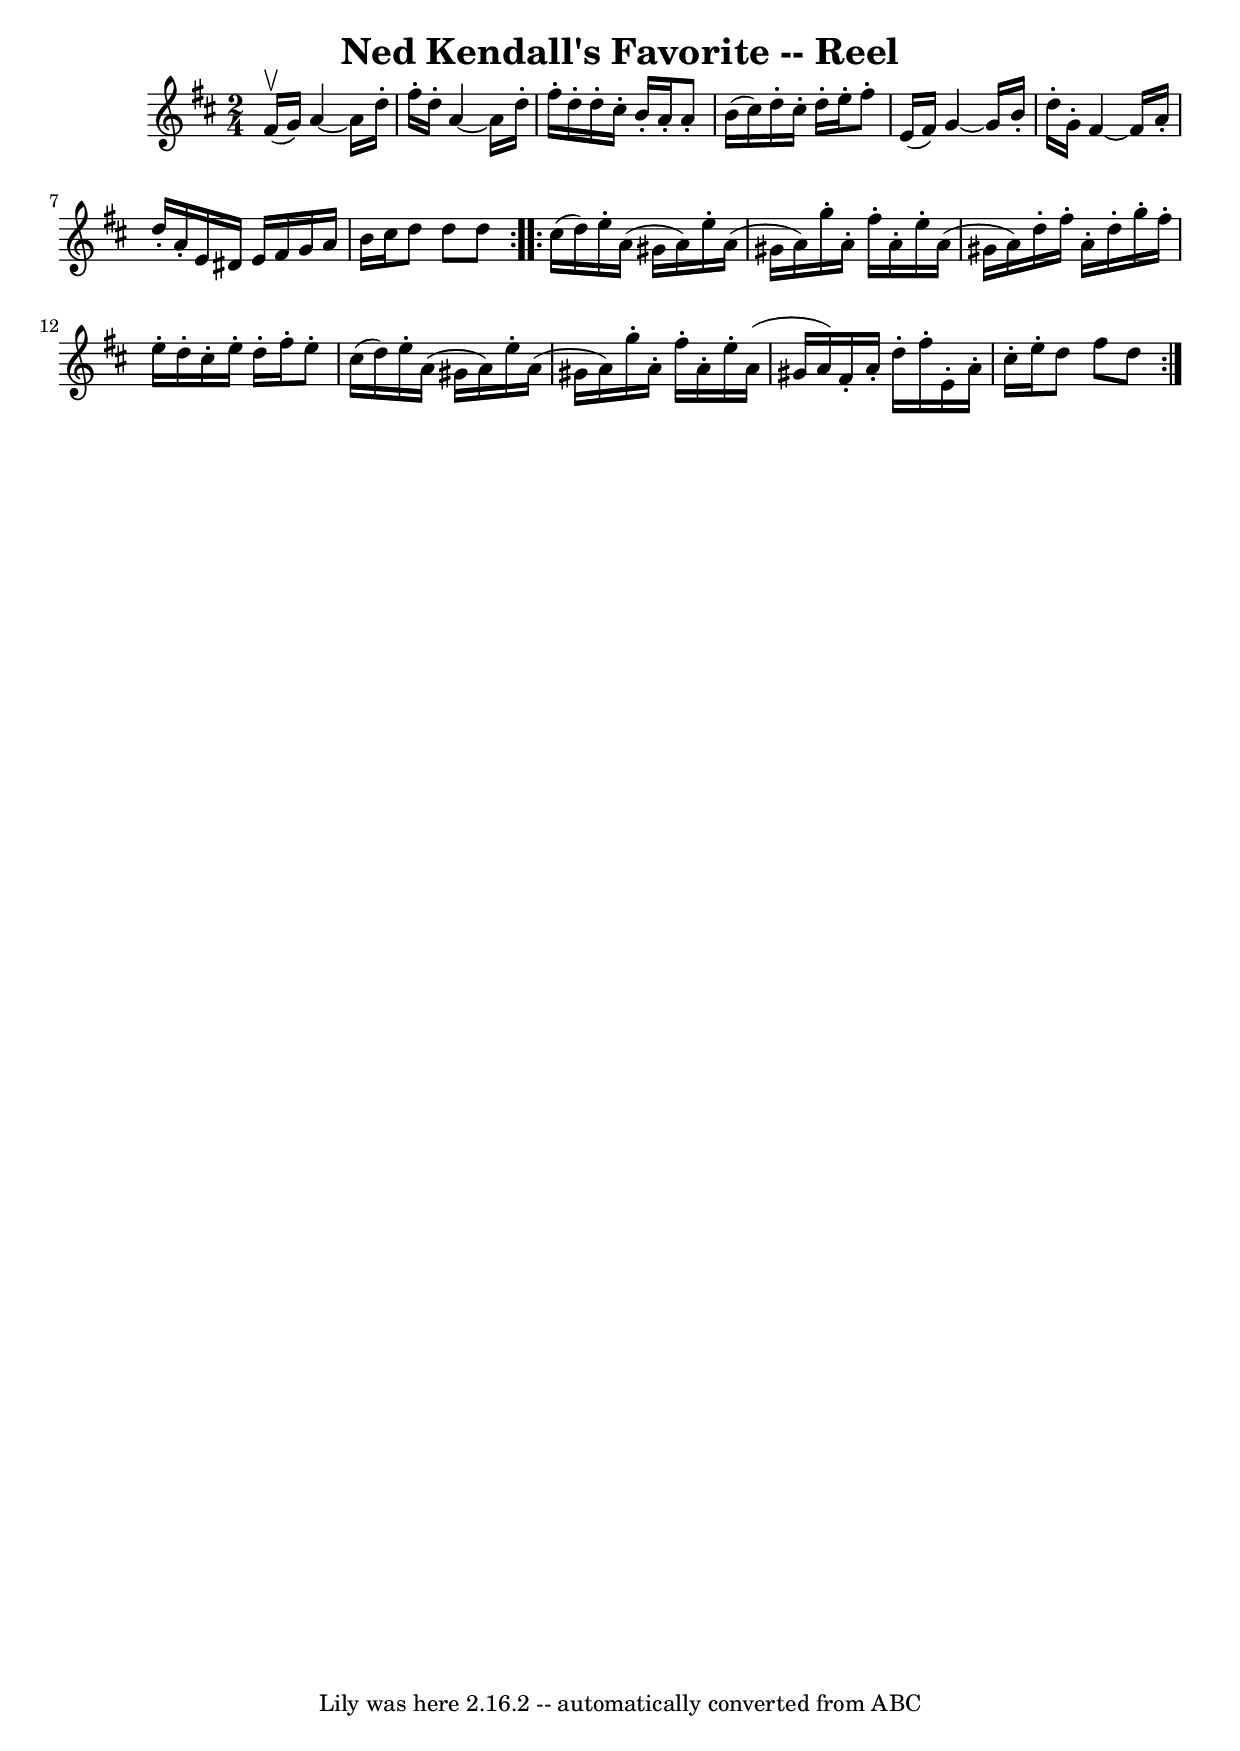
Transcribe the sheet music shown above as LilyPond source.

\version "2.16.2"
\include "Mammoth.ily"
\header {
  %% book = "Ryan's Mammoth Collection"
 crossRefNumber = "1"
 footnotes = ""
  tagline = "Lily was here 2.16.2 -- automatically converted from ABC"
  title = "Ned Kendall's Favorite -- Reel"

}
voicedefault =  {



  \repeat volta 2 {

    \time 2/4 
    \key d \major fis'16^\upbow(g'16)  |
 a'4   ~ a'16 d''16-. fis''16-. d''16-.    |
 a'4   ~ a'16 d''16-. fis''16-. d''16-.   |
 d''16-. cis''16-. b'16-. a'16-. a'8-. b'16 (cis''16)   |
 d''16-. cis''16-. d''16-. e''16-. fis''8-. e'16 (fis'16) |
 g'4   ~ g'16 b'16-. d''16-. g'16-.    |
 fis'4   ~ fis'16 a'16-. d''16-. a'16-.    |
 e'16 dis'16 e'16 fis'16 g'16 a'16 b'16 cis''16     |
 d''8 d''8 d''8    

  } 
  \repeat volta 2 { cis''16 (d''16)  |
 e''16-. a'16 ( gis'16 a'16) e''16-. a'16 (gis'16 a'16)    |
 g''16-. a'16-. fis''16-. a'16-. e''16-. a'16 (gis'16 a'16)    |
 d''16-. fis''16-. a'16-. d''16-. g''16-. fis''16-. e''16-. d''16-.    |
 cis''16-. e''16-. d''16-. fis''16-. e''8-. cis''16 (d''16)  |
 e''16-. a'16 (gis'16 a'16) e''16-. a'16 (gis'16 a'16)    |
 g''16-. a'16-. fis''16-. a'16-. e''16-. a'16 (gis'16 a'16)   |
    
 fis'16-. a'16-. d''16-. fis''16-. e'16-. a'16-. cis''16-. e''16-.    |
 d''8 fis''8 d''8        
  }   

}

\score{
  <<

    \context Staff="default"
    {
      \voicedefault 
      
    }

  >>
  \layout {
    
  }
  \midi {
  }

}
